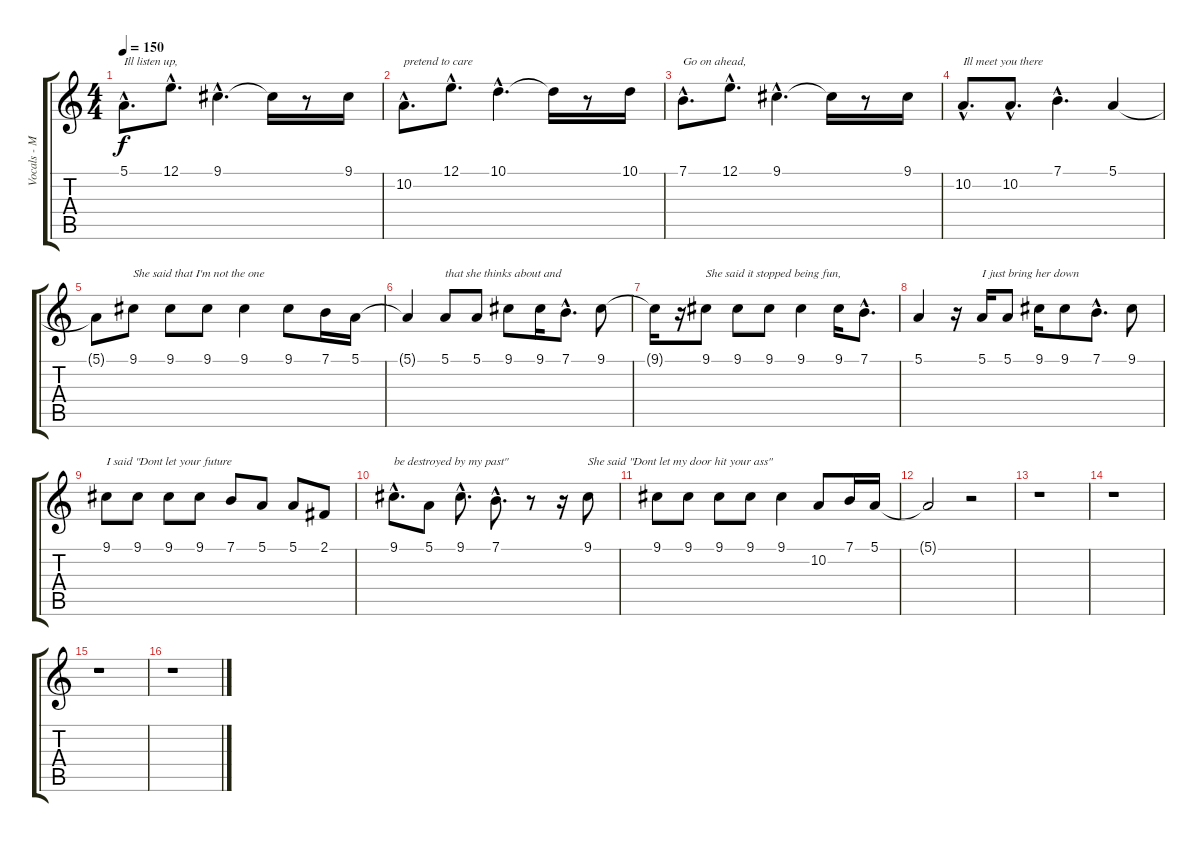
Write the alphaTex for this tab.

\track ("Vocals - Mark " "Vocals - M") {instrument sopranosax}
\staff {score tabs}
\tuning (E4 B3 G3 D3 A2 E2) {hide}
\ts (4 4)
\tempo 150
\clef g2
\ks c
5.1{hac}.8{d txt "Ill listen up, " dy f} 12.1{hac}.8{d} 9.1{hac}.4{d} 9.1{t}.16 r.8 9.1.16 |
10.2{hac}.8{d txt "pretend to care"} 12.1{hac}.8{d} 10.1{hac}.4{d} 10.1{t}.16 r.8 10.1.16 |
7.1{hac}.8{d txt "Go on ahead, "} 12.1{hac}.8{d} 9.1{hac}.4{d} 9.1{t}.16 r.8 9.1.16 |
10.2{hac}.8{d txt "Ill meet you there"} 10.2{hac}.8{d} 7.1{hac}.4{d} 5.1.4 |
5.1{t}.8 9.1.8{txt "She said that I'm not the one "} 9.1.8 9.1.8 9.1.4 9.1.8 7.1.16 5.1.16 |
5.1{t}.4 5.1.8{txt "that she thinks about and"} 5.1.8 9.1.8 9.1.16 7.1{hac}.8{d} 9.1.8 |
9.1{t}.16 r.16 9.1.8{txt "She said it stopped being fun, "} 9.1.8 9.1.8 9.1.4 9.1.16 7.1{hac}.8{d} |
5.1.4 r.16 5.1.16{txt "I just bring her down"} 5.1.8 9.1.16 9.1.8 7.1{hac}.8{d} 9.1.8 |
9.1.8{txt "I said \"Dont let your future"} 9.1.8 9.1.8 9.1.8 7.1.8 5.1.8 5.1.8 2.1.8 |
9.1{hac}.8{d txt "be destroyed by my past\""} 5.1.8 9.1{hac}.8{d} 7.1{hac}.8{d} r.8 r.16 9.1.8{txt "She said \"Dont let my door hit your ass\""} |
9.1.8 9.1.8 9.1.8 9.1.8 9.1.4 10.2.8 7.1.16 5.1.16 |
5.1{t}.2 r.2 |
r.1 |
r.1 |
r.1 |
r.1
